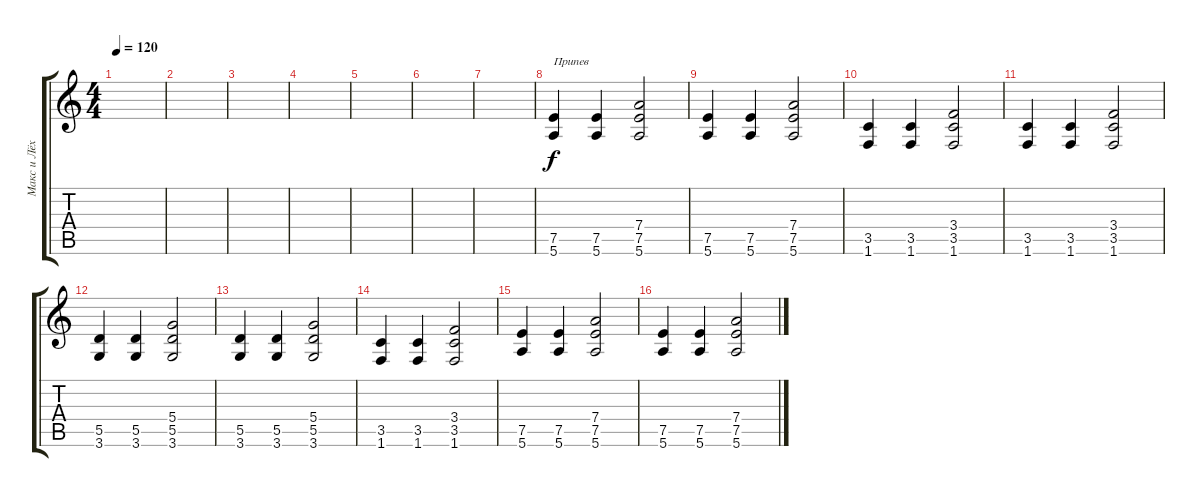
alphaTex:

\track ("Макс и Лёха" "Макс и Лёх") {instrument distortionguitar}
\staff {score tabs}
\tuning (E4 B3 G3 D3 A2 E2) {hide}
\ts (4 4)
\tempo 120
\clef g2
\ks c
|
|
|
|
|
|
|
(7.5 5.6).4{txt "Припев"} (7.5 5.6).4 (7.4 7.5 5.6).2 |
(7.5 5.6).4 (7.5 5.6).4 (7.4 7.5 5.6).2 |
(3.5 1.6).4 (3.5 1.6).4 (3.4 3.5 1.6).2 |
(3.5 1.6).4 (3.5 1.6).4 (3.4 3.5 1.6).2 |
(5.5 3.6).4 (5.5 3.6).4 (5.4 5.5 3.6).2 |
(5.5 3.6).4 (5.5 3.6).4 (5.4 5.5 3.6).2 |
(3.5 1.6).4 (3.5 1.6).4 (3.4 3.5 1.6).2 |
(7.5 5.6).4 (7.5 5.6).4 (7.4 7.5 5.6).2 |
(7.5 5.6).4 (7.5 5.6).4 (7.4 7.5 5.6).2
